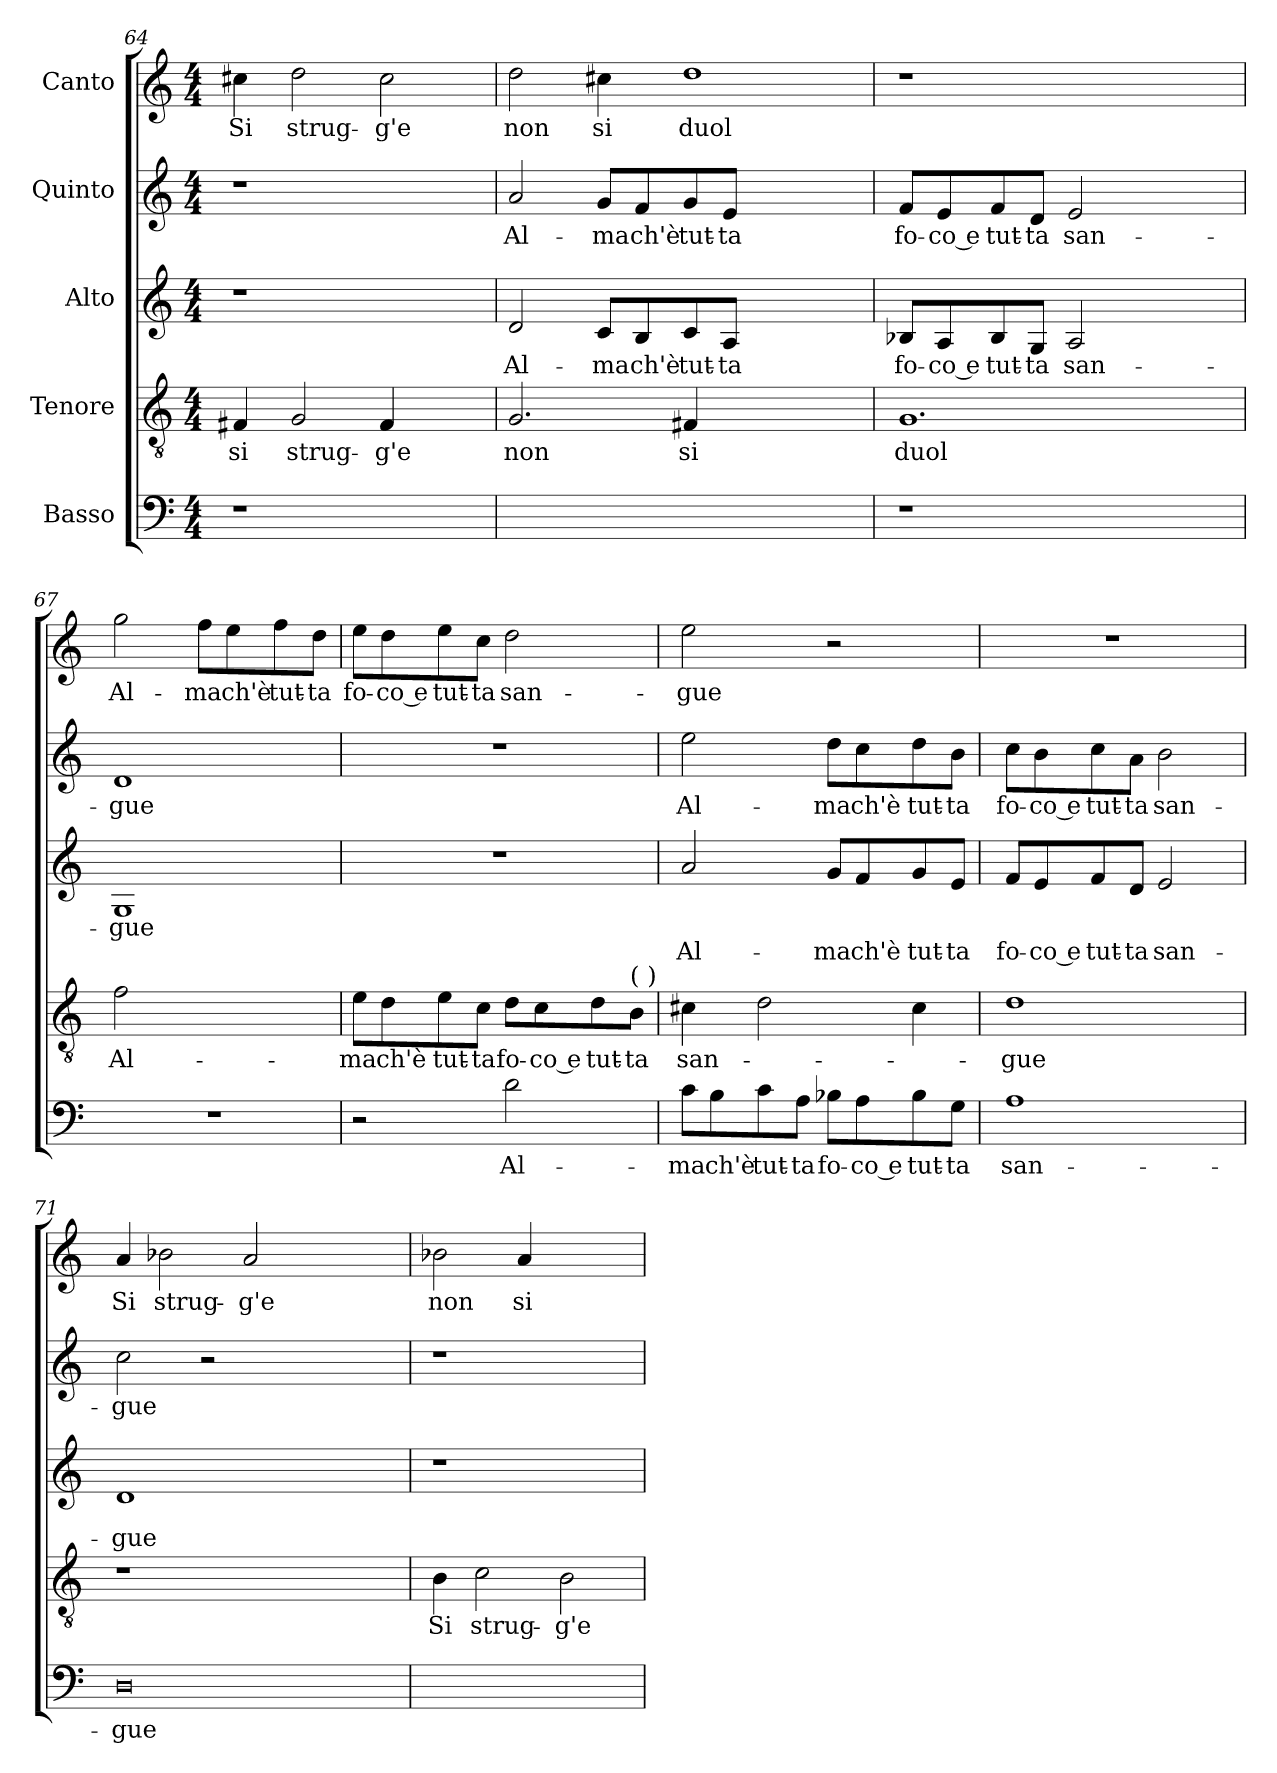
**kern	**text	**kern	**text	**kern	**text	**text	**kern	**text	**kern	**text
*part5	*part5	*part4	*part4	*part3	*part3	*part3	*part2	*part2	*part1	*part1
*staff5	*staff5	*staff4	*staff4	*staff3	*staff3	*staff3	*staff2	*staff2	*staff1	*staff1
*I"Basso	*	*I"Tenore	*	*I"Alto	*	*	*I"Quinto	*	*I"Canto	*
*clefF4	*	*clefGv2	*	*clefG2	*	*	*clefG2	*	*clefG2	*
*k[]	*	*k[]	*	*k[]	*	*	*k[]	*	*k[]	*
*M4/4	*	*M4/4	*	*M4/4	*	*	*M4/4	*	*M4/4	*
=64	=64	=64	=64	=64	=64	=64	=64	=64	=64	=64
*^	*	*	*	*	*	*	*	*	*	*
!	!	!LO:LY:b	!	!LO:LY:b	!	!	!	!	!	!	!LO:LY:b
*	*	*	*^	*	*	*	*	*	*	*	*
1r	[1AAyy	-gue	4F#X/	2.A\yy]	si	1r	.	.	1r	.	4cc#X\	Si
!	!	!	!	!	!LO:LY:b	!	!	!	!	!	!	!LO:LY:b
.	.	.	2G/	.	strug-	.	.	.	.	.	2dd\	strug-
!	!	!	!	!	!LO:LY:b	!	!	!	!	!	!	!LO:LY:b
.	.	.	4F#i/	4A\yy	-g'e	.	.	.	.	.	2cc#\	-g'e
4ryy	4ryy	.	4ryy	4ryy	.	4ryy	.	.	4ryy	.	.	.
!!LO:LB:g=z
=65	=65	=65	=65	=65	=65	=65	=65	=65	=65	=65	=65	=65
!	!	!	!	!	!LO:LY:b	!	!LO:LY:b	!	!	!LO:LY:b	!	!LO:LY:b
1ryy	2.AA\yy]	.	2.G/	1ryy	non	2d/	Al-	.	2a/	Al-	2dd\	non
!	!	!	!	!	!	!	!LO:LY:b	!	!	!LO:LY:b	!	!LO:LY:b
.	.	.	.	.	.	8c/L	-ma	.	8g/L	-ma	4cc#X\	si
!	!	!	!	!	!	!	!LO:LY:b	!	!	!LO:LY:b	!	!
.	.	.	.	.	.	8B/	ch'è	.	8f/	ch'è	.	.
!	!	!	!	!	!LO:LY:b	!	!LO:LY:b	!	!	!LO:LY:b	!	!LO:LY:b
.	4AA\yy	.	4F#X/	.	si	8c/	tut-	.	8g/	tut-	1dd	duol
!	!	!	!	!	!	!	!LO:LY:b	!	!	!LO:LY:b	!	!
.	.	.	.	.	.	8A/J	-ta	.	8e/J	-ta	.	.
2.ryy	2.ryy	.	2.ryy	2.ryy	.	2.ryy	.	.	2.ryy	.	.	.
!!LO:LB:g=z
=66	=66	=66	=66	=66	=66	=66	=66	=66	=66	=66	=66	=66
!	!	!	!	!	!LO:LY:b	!	!LO:LY:b	!	!	!LO:LY:b	!	!
*v	*v	*	*	*	*	*^	*	*	*	*	*	*
1r	.	1.G	[1Gyy	duol	8B-X/L	1ryy	fo-	.	8f/L	fo-	1r	.
!	!	!	!	!	!	!	!LO:LY:b	!	!	!LO:LY:b	!	!
.	.	.	.	.	8A/	.	-co e	.	8e/	-co e	.	.
!	!	!	!	!	!	!	!LO:LY:b	!	!	!LO:LY:b	!	!
.	.	.	.	.	8B-i/	.	tut-	.	8f/	tut-	.	.
!	!	!	!	!	!	!	!LO:LY:b	!	!	!LO:LY:b	!	!
.	.	.	.	.	8G/J	.	-ta	.	8d/J	-ta	.	.
!	!	!	!	!	!	!	!LO:LY:b	!	!	!LO:LY:b	!	!
.	.	.	.	.	2A/	.	san-	.	2e/	san-	.	.
2ryy	.	.	2ryy	.	2ryy	2ryy	.	.	2ryy	.	2ryy	.
=67	=67	=67	=67	=67	=67	=67	=67	=67	=67	=67	=67	=67
!	!	!	!	!LO:LY:b	!	!	!LO:LY:b	!	!	!LO:LY:b	!	!LO:LY:b
1r	.	2f\	4.G\yy]	Al-	1G	[2..G\yy	-gue	.	1d	-gue	2gg\	Al-
.	.	.	8G\yy	.	.	.	.	.	.	.	.	.
!	!	!	!	!	!	!	!	!	!	!	!	!LO:LY:b
.	.	2ryy	2ryy	.	.	.	.	.	.	.	8ff\L	-ma
!	!	!	!	!	!	!	!	!	!	!	!	!LO:LY:b
.	.	.	.	.	.	.	.	.	.	.	8ee\	ch'è
!	!	!	!	!	!	!	!	!	!	!	!	!LO:LY:b
.	.	.	.	.	.	.	.	.	.	.	8ff\	tut-
!	!	!	!	!	!	!	!	!	!	!	!	!LO:LY:b
.	.	.	.	.	.	8G\yy]	.	.	.	.	8dd\J	-ta
!!LO:PB:g=z
=68	=68	=68	=68	=68	=68	=68	=68	=68	=68	=68	=68	=68
!	!	!	!	!LO:LY:b	!	!	!	!	!	!	!	!LO:LY:b
*	*	*	*	*	*v	*v	*	*	*	*	*	*
2r	.	8e\L	1ryy	-ma	1r	.	.	1r	.	8ee\L	fo-
!	!	!	!	!LO:LY:b	!	!	!	!	!	!	!LO:LY:b
.	.	8d\	.	ch'è	.	.	.	.	.	8dd\	-co e
!	!	!	!	!LO:LY:b	!	!	!	!	!	!	!LO:LY:b
.	.	8e\	.	tut-	.	.	.	.	.	8ee\	tut-
!	!	!	!	!LO:LY:b	!	!	!	!	!	!	!LO:LY:b
.	.	8c\J	.	-ta	.	.	.	.	.	8cc\J	-ta
!	!LO:LY:b	!	!	!LO:LY:b	!	!	!	!	!	!	!LO:LY:b
2d\	Al-	8d\L	.	fo-	.	.	.	.	.	2dd\	san-
!	!	!	!	!LO:LY:b	!	!	!	!	!	!	!
.	.	8c\	.	-co e	.	.	.	.	.	.	.
!	!	!	!	!LO:LY:b	!	!	!	!	!	!	!
.	.	8d\	.	tut-	.	.	.	.	.	.	.
!	!	!LO:TX:a:t=(  )	!	!	!	!	!	!	!	!	!
!	!	!	!	!LO:LY:b	!	!	!	!	!	!	!
.	.	8B\J	.	-ta	.	.	.	.	.	.	.
!!LO:LB:g=z
=69	=69	=69	=69	=69	=69	=69	=69	=69	=69	=69	=69
!	!LO:LY:b	!	!	!LO:LY:b	!	!	!LO:LY:b	!	!LO:LY:b	!	!LO:LY:b
*^	*	*	*	*	*^	*	*	*	*	*	*
8c\L	1ryy	-ma	4c#X\	1ryy	san-	2a/	1ryy	.	Al-	2ee\	Al-	2ee\	-gue
!	!	!LO:LY:b	!	!	!	!	!	!	!	!	!	!	!
8B\	.	ch'è	.	.	.	.	.	.	.	.	.	.	.
!	!	!LO:LY:b	!	!	!	!	!	!	!	!	!	!	!
8c\	.	tut-	2d\	.	.	.	.	.	.	.	.	.	.
!	!	!LO:LY:b	!	!	!	!	!	!	!	!	!	!	!
8A\J	.	-ta	.	.	.	.	.	.	.	.	.	.	.
!	!	!LO:LY:b	!	!	!	!	!	!	!LO:LY:b	!	!LO:LY:b	!	!
8B-X\L	.	fo-	.	.	.	8g/L	.	.	-ma	8dd\L	-ma	2r	.
!	!	!LO:LY:b	!	!	!	!	!	!	!LO:LY:b	!	!LO:LY:b	!	!
8A\	.	-co e	.	.	.	8f/	.	.	ch'è	8cc\	ch'è	.	.
!	!	!LO:LY:b	!	!	!	!	!	!	!LO:LY:b	!	!LO:LY:b	!	!
8B-i\	.	tut-	4c#i\	.	.	8g/	.	.	tut-	8dd\	tut-	.	.
!	!	!LO:LY:b	!	!	!	!	!	!	!LO:LY:b	!	!LO:LY:b	!	!
8G\J	.	-ta	.	.	.	8e/J	.	.	-ta	8b\J	-ta	.	.
=70	=70	=70	=70	=70	=70	=70	=70	=70	=70	=70	=70	=70	=70
!	!	!LO:LY:b	!	!	!LO:LY:b	!	!	!	!LO:LY:b	!	!LO:LY:b	!	!
1A	[2A\yy	san-	1d	[2d\yy	-gue	8f/L	1ryy	.	fo-	8cc\L	fo-	1r	.
!	!	!	!	!	!	!	!	!	!LO:LY:b	!	!LO:LY:b	!	!
.	.	.	.	.	.	8e/	.	.	-co e	8b\	-co e	.	.
!	!	!	!	!	!	!	!	!	!LO:LY:b	!	!LO:LY:b	!	!
.	.	.	.	.	.	8f/	.	.	tut-	8cc\	tut-	.	.
!	!	!	!	!	!	!	!	!	!LO:LY:b	!	!LO:LY:b	!	!
.	.	.	.	.	.	8d/J	.	.	-ta	8a\J	-ta	.	.
!	!	!	!	!	!	!	!	!	!LO:LY:b	!	!LO:LY:b	!	!
.	2A\yy]	.	.	4d\yy]	.	2e/	.	.	san-	2b\	san-	.	.
.	.	.	.	4d\yy	.	.	.	.	.	.	.	.	.
!!LO:LB:g=z
=71	=71	=71	=71	=71	=71	=71	=71	=71	=71	=71	=71	=71	=71
!	!	!LO:LY:b	!	!	!	!	!	!	!LO:LY:b	!	!LO:LY:b	!	!LO:LY:b
*	*	*	*v	*v	*	*	*	*	*	*	*	*	*
0D	[1Dyy	-gue	1r	.	1d	[2d\yy	.	-gue	2cc\	-gue	4a/	Si
!	!	!	!	!	!	!	!	!	!	!	!	!LO:LY:b
.	.	.	.	.	.	.	.	.	.	.	2b-X\	strug-
.	.	.	.	.	.	4d\yy]	.	.	2r	.	.	.
!	!	!	!	!	!	!	!	!	!	!	!	!LO:LY:b
.	.	.	.	.	.	4d\yy	.	.	.	.	2a/	-g'e
.	1ryy	.	1ryy	.	1ryy	1ryy	.	.	1ryy	.	.	.
.	.	.	.	.	.	.	.	.	.	.	2.ryy	.
*	*	*	*	*	*v	*v	*	*	*	*	*	*
!!LO:PB:g=z
=72	=72	=72	=72	=72	=72	=72	=72	=72	=72	=72	=72
!	!	!	!	!LO:LY:b	!	!	!	!	!	!	!LO:LY:b
1ryy	2D\yy]	.	4B\	Si	1r	.	.	1r	.	2b-X\	non
!	!	!	!	!LO:LY:b	!	!	!	!	!	!	!
.	.	.	2c\	strug-	.	.	.	.	.	.	.
!	!	!	!	!	!	!	!	!	!	!	!LO:LY:b
.	4D\yy	.	.	.	.	.	.	.	.	4a/	si
!	!	!	!	!LO:LY:b	!	!	!	!	!	!	!
.	4D\yy	.	2B\	-g'e	.	.	.	.	.	2ryy	.
4ryy	4ryy	.	.	.	4ryy	.	.	4ryy	.	.	.
*v	*v	*	*	*	*	*	*	*	*	*	*
=	=	=	=	=	=	=	=	=	=	=
*-	*-	*-	*-	*-	*-	*-	*-	*-	*-	*-
